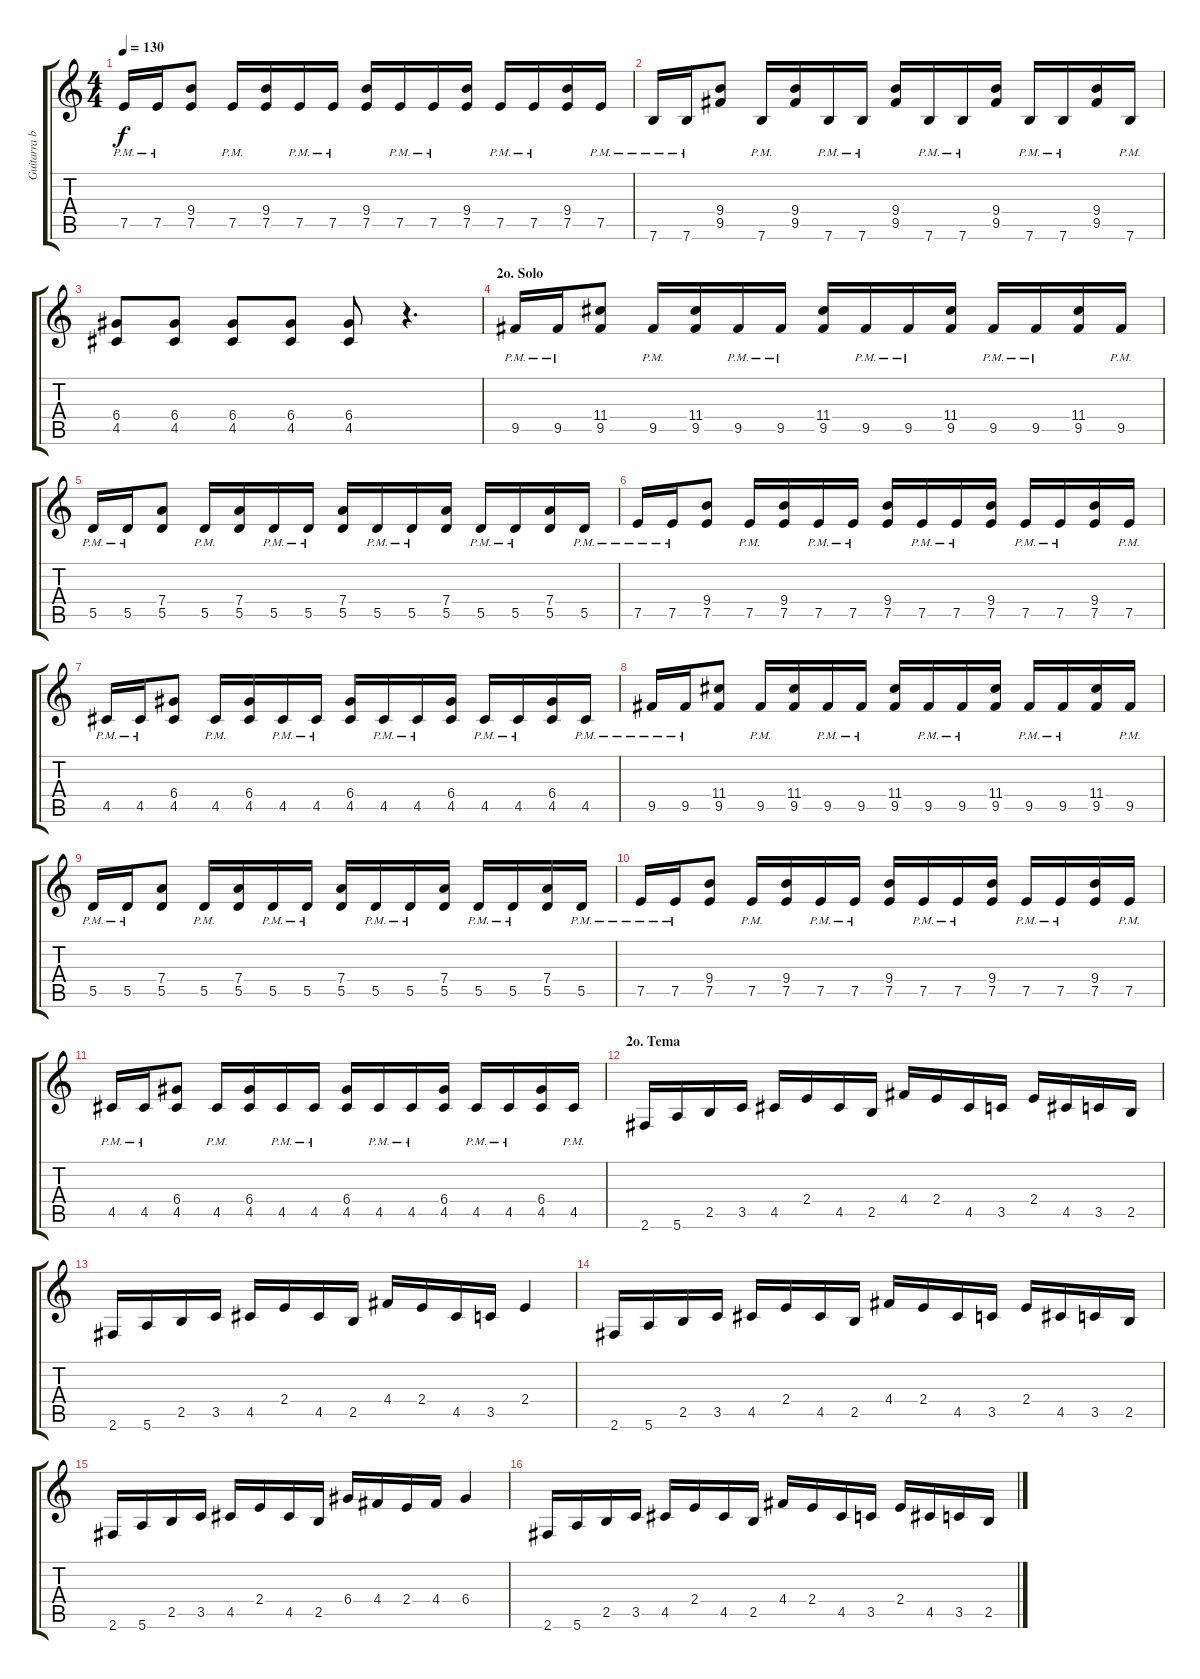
\track ("Guitarra base" "Guitarra b") {instrument overdrivenguitar}
\staff {score tabs}
\tuning (E4 B3 G3 D3 A2 E2) {hide}
\ts (4 4)
\tempo 130
\clef g2
\ks c
7.5{pm}.16{dy f} 7.5{pm}.16 (9.4 7.5).8 7.5{pm}.16 (9.4 7.5).16 7.5{pm}.16 7.5{pm}.16 (9.4 7.5).16 7.5{pm}.16 7.5{pm}.16 (9.4 7.5).16 7.5{pm}.16 7.5{pm}.16 (9.4 7.5).16 7.5{pm}.16 |
7.6{pm}.16 7.6{pm}.16 (9.4 9.5).8 7.6{pm}.16 (9.4 9.5).16 7.6{pm}.16 7.6{pm}.16 (9.4 9.5).16 7.6{pm}.16 7.6{pm}.16 (9.4 9.5).16 7.6{pm}.16 7.6{pm}.16 (9.4 9.5).16 7.6{pm}.16 |
(6.4 4.5).8 (6.4 4.5).8 (6.4 4.5).8 (6.4 4.5).8 (6.4 4.5).8 r.4{d} |
\section ("" "2o. Solo")
9.5{pm}.16 9.5{pm}.16 (11.4 9.5).8 9.5{pm}.16 (11.4 9.5).16 9.5{pm}.16 9.5{pm}.16 (11.4 9.5).16 9.5{pm}.16 9.5{pm}.16 (11.4 9.5).16 9.5{pm}.16 9.5{pm}.16 (11.4 9.5).16 9.5{pm}.16 |
5.5{pm}.16 5.5{pm}.16 (7.4 5.5).8 5.5{pm}.16 (7.4 5.5).16 5.5{pm}.16 5.5{pm}.16 (7.4 5.5).16 5.5{pm}.16 5.5{pm}.16 (7.4 5.5).16 5.5{pm}.16 5.5{pm}.16 (7.4 5.5).16 5.5{pm}.16 |
7.5{pm}.16 7.5{pm}.16 (9.4 7.5).8 7.5{pm}.16 (9.4 7.5).16 7.5{pm}.16 7.5{pm}.16 (9.4 7.5).16 7.5{pm}.16 7.5{pm}.16 (9.4 7.5).16 7.5{pm}.16 7.5{pm}.16 (9.4 7.5).16 7.5{pm}.16 |
4.5{pm}.16 4.5{pm}.16 (6.4 4.5).8 4.5{pm}.16 (6.4 4.5).16 4.5{pm}.16 4.5{pm}.16 (6.4 4.5).16 4.5{pm}.16 4.5{pm}.16 (6.4 4.5).16 4.5{pm}.16 4.5{pm}.16 (6.4 4.5).16 4.5{pm}.16 |
9.5{pm}.16 9.5{pm}.16 (11.4 9.5).8 9.5{pm}.16 (11.4 9.5).16 9.5{pm}.16 9.5{pm}.16 (11.4 9.5).16 9.5{pm}.16 9.5{pm}.16 (11.4 9.5).16 9.5{pm}.16 9.5{pm}.16 (11.4 9.5).16 9.5{pm}.16 |
5.5{pm}.16 5.5{pm}.16 (7.4 5.5).8 5.5{pm}.16 (7.4 5.5).16 5.5{pm}.16 5.5{pm}.16 (7.4 5.5).16 5.5{pm}.16 5.5{pm}.16 (7.4 5.5).16 5.5{pm}.16 5.5{pm}.16 (7.4 5.5).16 5.5{pm}.16 |
7.5{pm}.16 7.5{pm}.16 (9.4 7.5).8 7.5{pm}.16 (9.4 7.5).16 7.5{pm}.16 7.5{pm}.16 (9.4 7.5).16 7.5{pm}.16 7.5{pm}.16 (9.4 7.5).16 7.5{pm}.16 7.5{pm}.16 (9.4 7.5).16 7.5{pm}.16 |
4.5{pm}.16 4.5{pm}.16 (6.4 4.5).8 4.5{pm}.16 (6.4 4.5).16 4.5{pm}.16 4.5{pm}.16 (6.4 4.5).16 4.5{pm}.16 4.5{pm}.16 (6.4 4.5).16 4.5{pm}.16 4.5{pm}.16 (6.4 4.5).16 4.5{pm}.16 |
\section ("" "2o. Tema")
2.6.16 5.6.16 2.5.16 3.5.16 4.5.16 2.4.16 4.5.16 2.5.16 4.4.16 2.4.16 4.5.16 3.5.16 2.4.16 4.5.16 3.5.16 2.5.16 |
2.6.16 5.6.16 2.5.16 3.5.16 4.5.16 2.4.16 4.5.16 2.5.16 4.4.16 2.4.16 4.5.16 3.5.16 2.4.4 |
2.6.16 5.6.16 2.5.16 3.5.16 4.5.16 2.4.16 4.5.16 2.5.16 4.4.16 2.4.16 4.5.16 3.5.16 2.4.16 4.5.16 3.5.16 2.5.16 |
2.6.16 5.6.16 2.5.16 3.5.16 4.5.16 2.4.16 4.5.16 2.5.16 6.4.16 4.4.16 2.4.16 4.4.16 6.4.4 |
2.6.16 5.6.16 2.5.16 3.5.16 4.5.16 2.4.16 4.5.16 2.5.16 4.4.16 2.4.16 4.5.16 3.5.16 2.4.16 4.5.16 3.5.16 2.5.16
